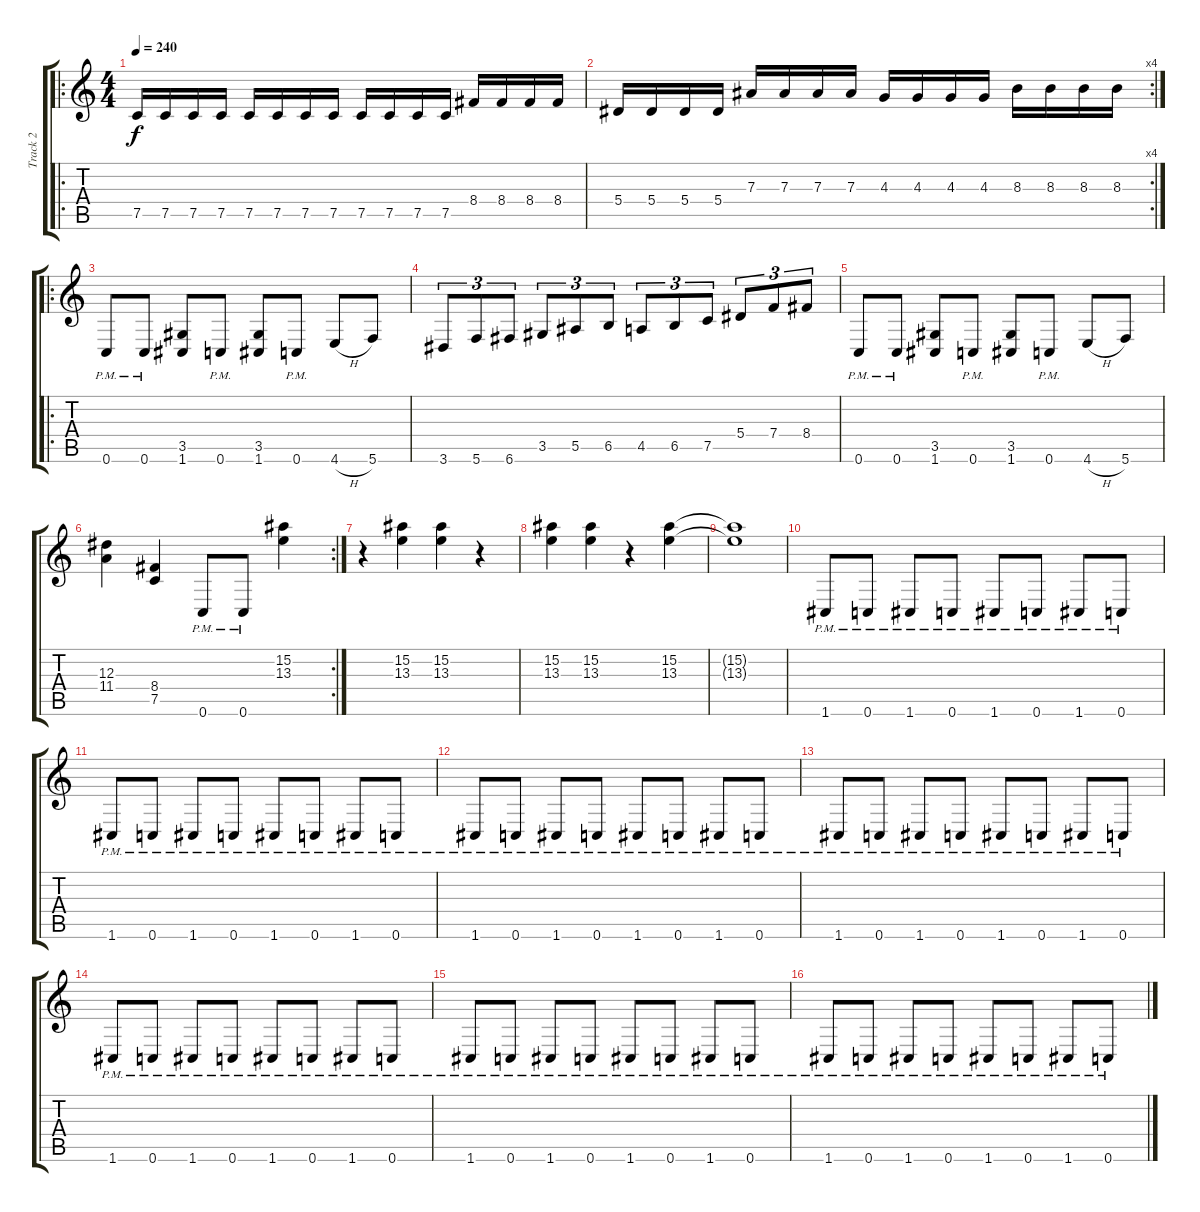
\track ("Track 2" "Track 2") {instrument distortionguitar}
\staff {score tabs}
\tuning (C4 G3 Eb3 Bb2 F2 C2) {hide}
\ro
\ts (4 4)
\tempo 240
\clef g2
\ks c
7.5.16{dy f} 7.5.16 7.5.16 7.5.16 7.5.16 7.5.16 7.5.16 7.5.16 7.5.16 7.5.16 7.5.16 7.5.16 8.4.16 8.4.16 8.4.16 8.4.16 |
\rc 4
5.4.16 5.4.16 5.4.16 5.4.16 7.3.16 7.3.16 7.3.16 7.3.16 4.3.16 4.3.16 4.3.16 4.3.16 8.3.16 8.3.16 8.3.16 8.3.16 |
\ro
0.6{pm}.8 0.6{pm}.8 (3.5 1.6).8 0.6{pm}.8 (3.5 1.6).8 0.6{pm}.8 4.6{h}.8 5.6.8 |
3.6.8{tu (3 2)} 5.6.8{tu (3 2)} 6.6.8{tu (3 2)} 3.5.8{tu (3 2)} 5.5.8{tu (3 2)} 6.5.8{tu (3 2)} 4.5.8{tu (3 2)} 6.5.8{tu (3 2)} 7.5.8{tu (3 2)} 5.4.8{tu (3 2)} 7.4.8{tu (3 2)} 8.4.8{tu (3 2)} |
0.6{pm}.8 0.6{pm}.8 (3.5 1.6).8 0.6{pm}.8 (3.5 1.6).8 0.6{pm}.8 4.6{h}.8 5.6.8 |
\rc 2
(12.3 11.4).4 (8.4 7.5).4 0.6{pm}.8 0.6{pm}.8 (15.2 13.3).4 |
r.4 (15.2 13.3).4 (15.2 13.3).4 r.4 |
(15.2 13.3).4 (15.2 13.3).4 r.4 (15.2 13.3).4 |
(15.2{t} 13.3{t}).1 |
1.6{pm}.8 0.6{pm}.8 1.6{pm}.8 0.6{pm}.8 1.6{pm}.8 0.6{pm}.8 1.6{pm}.8 0.6{pm}.8 |
1.6{pm}.8 0.6{pm}.8 1.6{pm}.8 0.6{pm}.8 1.6{pm}.8 0.6{pm}.8 1.6{pm}.8 0.6{pm}.8 |
1.6{pm}.8 0.6{pm}.8 1.6{pm}.8 0.6{pm}.8 1.6{pm}.8 0.6{pm}.8 1.6{pm}.8 0.6{pm}.8 |
1.6{pm}.8 0.6{pm}.8 1.6{pm}.8 0.6{pm}.8 1.6{pm}.8 0.6{pm}.8 1.6{pm}.8 0.6{pm}.8 |
1.6{pm}.8 0.6{pm}.8 1.6{pm}.8 0.6{pm}.8 1.6{pm}.8 0.6{pm}.8 1.6{pm}.8 0.6{pm}.8 |
1.6{pm}.8 0.6{pm}.8 1.6{pm}.8 0.6{pm}.8 1.6{pm}.8 0.6{pm}.8 1.6{pm}.8 0.6{pm}.8 |
1.6{pm}.8 0.6{pm}.8 1.6{pm}.8 0.6{pm}.8 1.6{pm}.8 0.6{pm}.8 1.6{pm}.8 0.6{pm}.8
